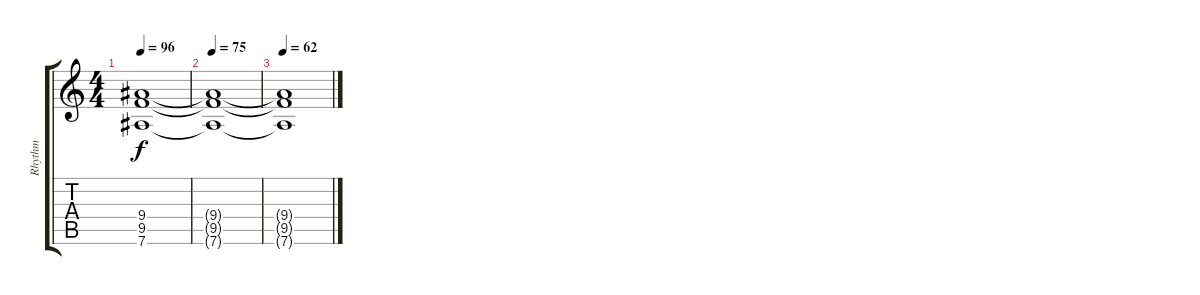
\track ("Rhythm" "Rhythm") {instrument distortionguitar}
\staff {score tabs}
\tuning (Eb4 Bb3 Gb3 Db3 Ab2 Eb2) {hide}
\ts (4 4)
\tempo 96
\clef g2
\ks c
(9.4 9.5 7.6).1{dy f} |
\tempo 75
(9.4{t} 9.5{t} 7.6{t}).1 |
\tempo 62
(9.4{t} 9.5{t} 7.6{t}).1
